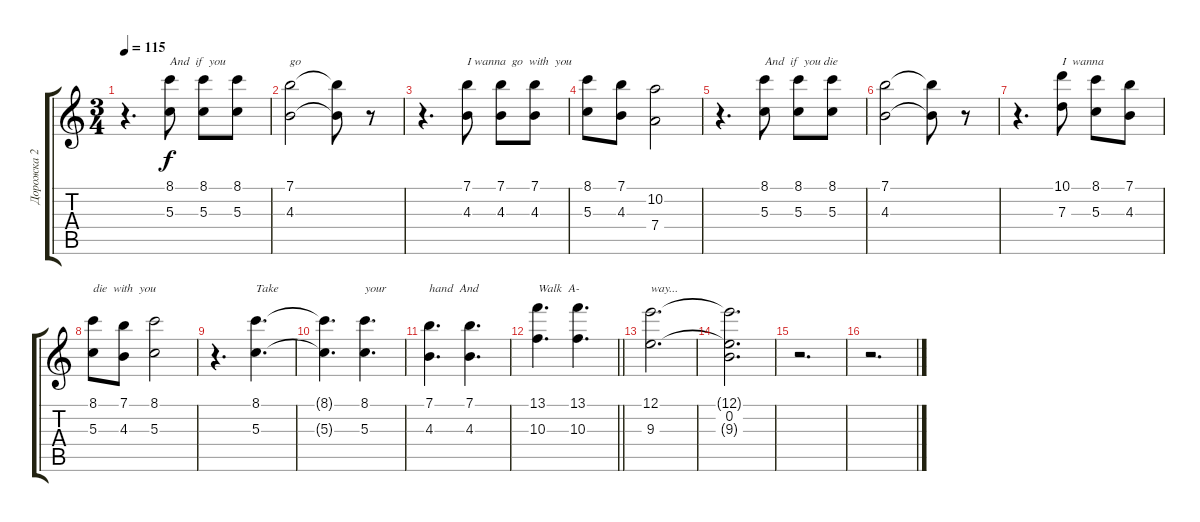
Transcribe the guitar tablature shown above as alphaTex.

\track ("Дорожка 2" "Дорожка 2") {instrument distortionguitar}
\staff {score tabs}
\tuning (E4 B3 G3 D3 A2 E2) {hide}
\ts (3 4)
\tempo 115
\clef g2
\ks c
r.4{d dy f} (8.1 5.3).8{txt "And  if  you  "} (8.1 5.3).8 (8.1 5.3).8 |
(7.1 4.3).2{txt "go"} (7.1{t} 4.3{t}).8 r.8 |
r.4{d} (7.1 4.3).8{txt "I wanna  go  with  you"} (7.1 4.3).8 (7.1 4.3).8 |
(8.1 5.3).8 (7.1 4.3).8 (10.2 7.4).2 |
r.4{d} (8.1 5.3).8{txt "And  if  you die"} (8.1 5.3).8 (8.1 5.3).8 |
(7.1 4.3).2 (7.1{t} 4.3{t}).8 r.8 |
r.4{d} (10.1 7.3).8{txt "I  wanna"} (8.1 5.3).8 (7.1 4.3).8 |
(8.1 5.3).8{txt "die  with  you"} (7.1 4.3).8 (8.1 5.3).2 |
r.4{d} (8.1 5.3).4{d txt "Take"} |
(8.1{t} 5.3{t}).4{d} (8.1 5.3).4{d txt "your"} |
(7.1 4.3).4{d txt "hand  And"} (7.1 4.3).4{d} |
\barLineRight lightlight
(13.1 10.3).4{d txt "Walk  A-"} (13.1 10.3).4{d} |
(12.1 9.3).2{d txt "way..." volume 10} |
(12.1{t} 0.2 9.3{t}).2{d} |
r.2{d} |
r.2{d}
